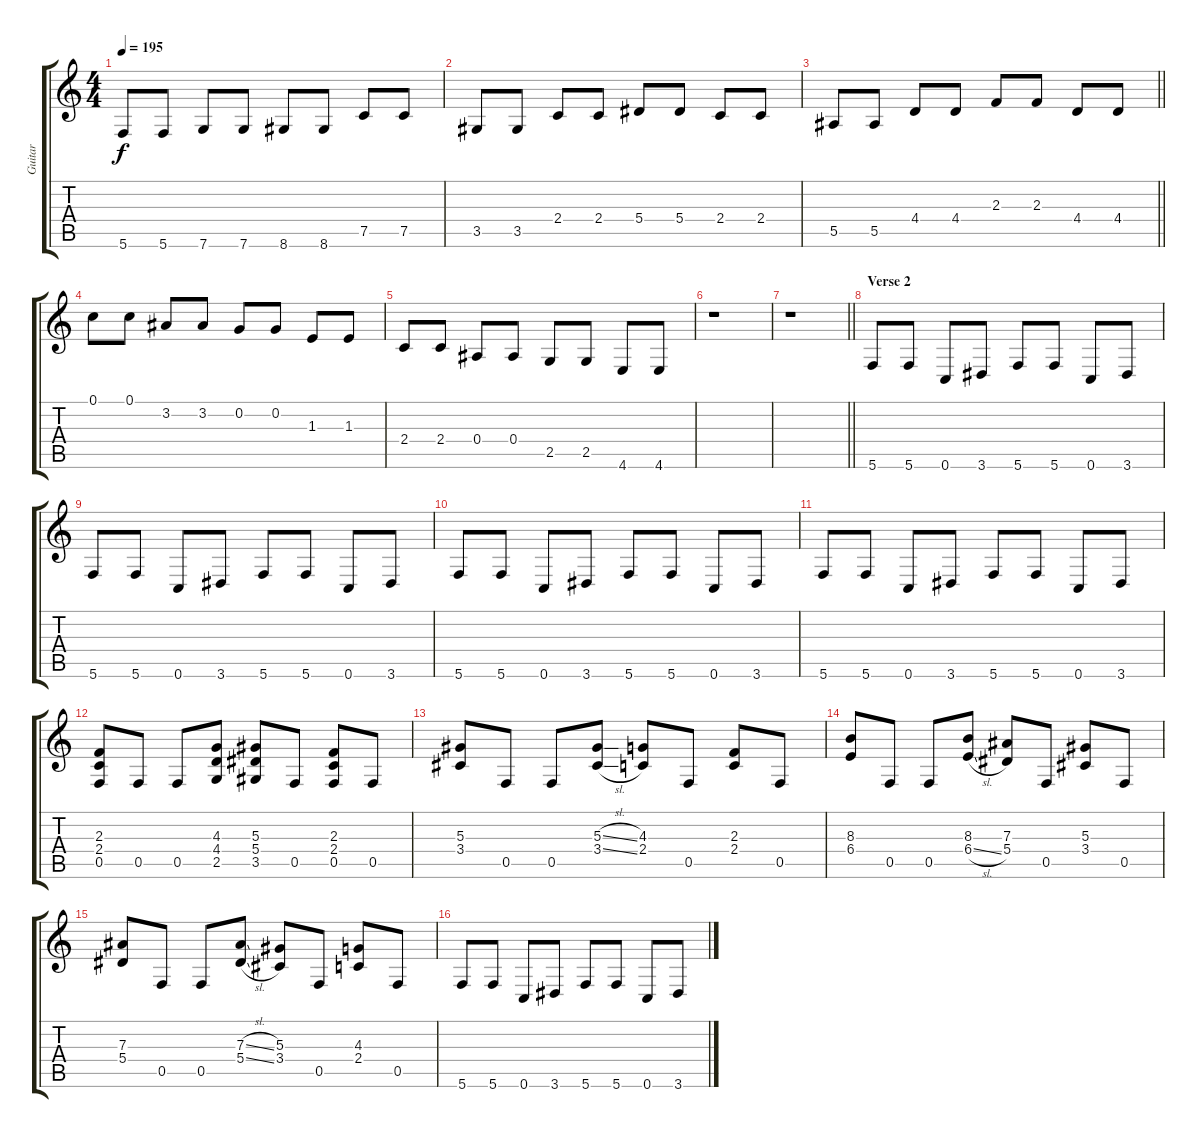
\track ("Guitar" "Guitar") {instrument distortionguitar}
\staff {score tabs}
\tuning (C4 G3 Eb3 Bb2 F2 C2) {hide}
\ts (4 4)
\tempo 195
\clef g2
\ks c
5.6.8{dy f} 5.6.8 7.6.8 7.6.8 8.6.8 8.6.8 7.5.8 7.5.8 |
3.5.8 3.5.8 2.4.8 2.4.8 5.4.8 5.4.8 2.4.8 2.4.8 |
\barLineRight lightlight
5.5.8 5.5.8 4.4.8 4.4.8 2.3.8 2.3.8 4.4.8 4.4.8 |
0.1.8 0.1.8 3.2.8 3.2.8 0.2.8 0.2.8 1.3.8 1.3.8 |
2.4.8 2.4.8 0.4.8 0.4.8 2.5.8 2.5.8 4.6.8 4.6.8 |
r.1 |
\barLineRight lightlight
r.1 |
\section ("" "Verse 2")
5.6.8 5.6.8 0.6.8 3.6.8 5.6.8 5.6.8 0.6.8 3.6.8 |
5.6.8 5.6.8 0.6.8 3.6.8 5.6.8 5.6.8 0.6.8 3.6.8 |
5.6.8 5.6.8 0.6.8 3.6.8 5.6.8 5.6.8 0.6.8 3.6.8 |
5.6.8 5.6.8 0.6.8 3.6.8 5.6.8 5.6.8 0.6.8 3.6.8 |
(2.3 2.4 0.5).8 0.5.8 0.5.8 (4.3 4.4 2.5).8 (5.3 5.4 3.5).8 0.5.8 (2.3 2.4 0.5).8 0.5.8 |
(5.3 3.4).8 0.5.8 0.5.8 (5.3{sl} 3.4{sl}).8 (4.3 2.4).8 0.5.8 (2.3 2.4).8 0.5.8 |
(8.3 6.4).8 0.5.8 0.5.8 (8.3 6.4{sl}).8 (7.3 5.4).8 0.5.8 (5.3 3.4).8 0.5.8 |
(7.3 5.4).8 0.5.8 0.5.8 (7.3{sl} 5.4{sl}).8 (5.3 3.4).8 0.5.8 (4.3 2.4).8 0.5.8 |
5.6.8 5.6.8 0.6.8 3.6.8 5.6.8 5.6.8 0.6.8 3.6.8
